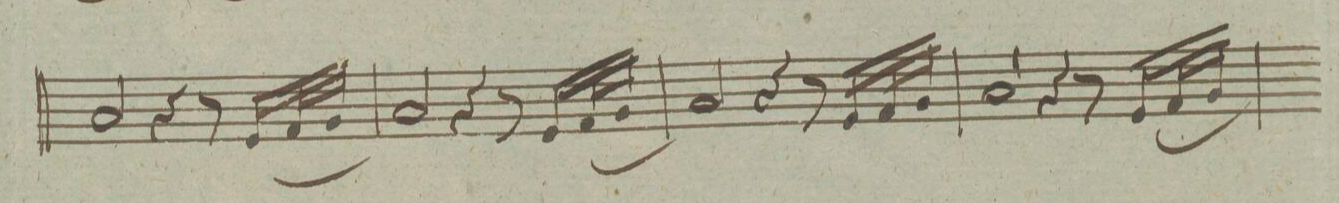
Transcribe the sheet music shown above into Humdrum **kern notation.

**kern	**dynam
*I"Fagotto Primo	*
*clefF4	*
*k[]	*
*met(c|)	*
*M2/2	*
2C/	.
4r	.
8r	.
(16GG/LL	.
32AA/L	.
32BB/JJJ	.
=255	=255
2C/)	.
4r	.
8r	.
(16GG/LL	.
32AA/L	.
32BB/JJJ	.
=256	=256
2C/)	.
4r	.
8r	.
16GG/LL	.
32AA/L	.
32BB/JJJ	.
=257	=257
2C/	.
4r	.
8r	.
16GG/LL	.
32AA/L	.
32BB/JJJ	.
=258	=258
*-	*-
